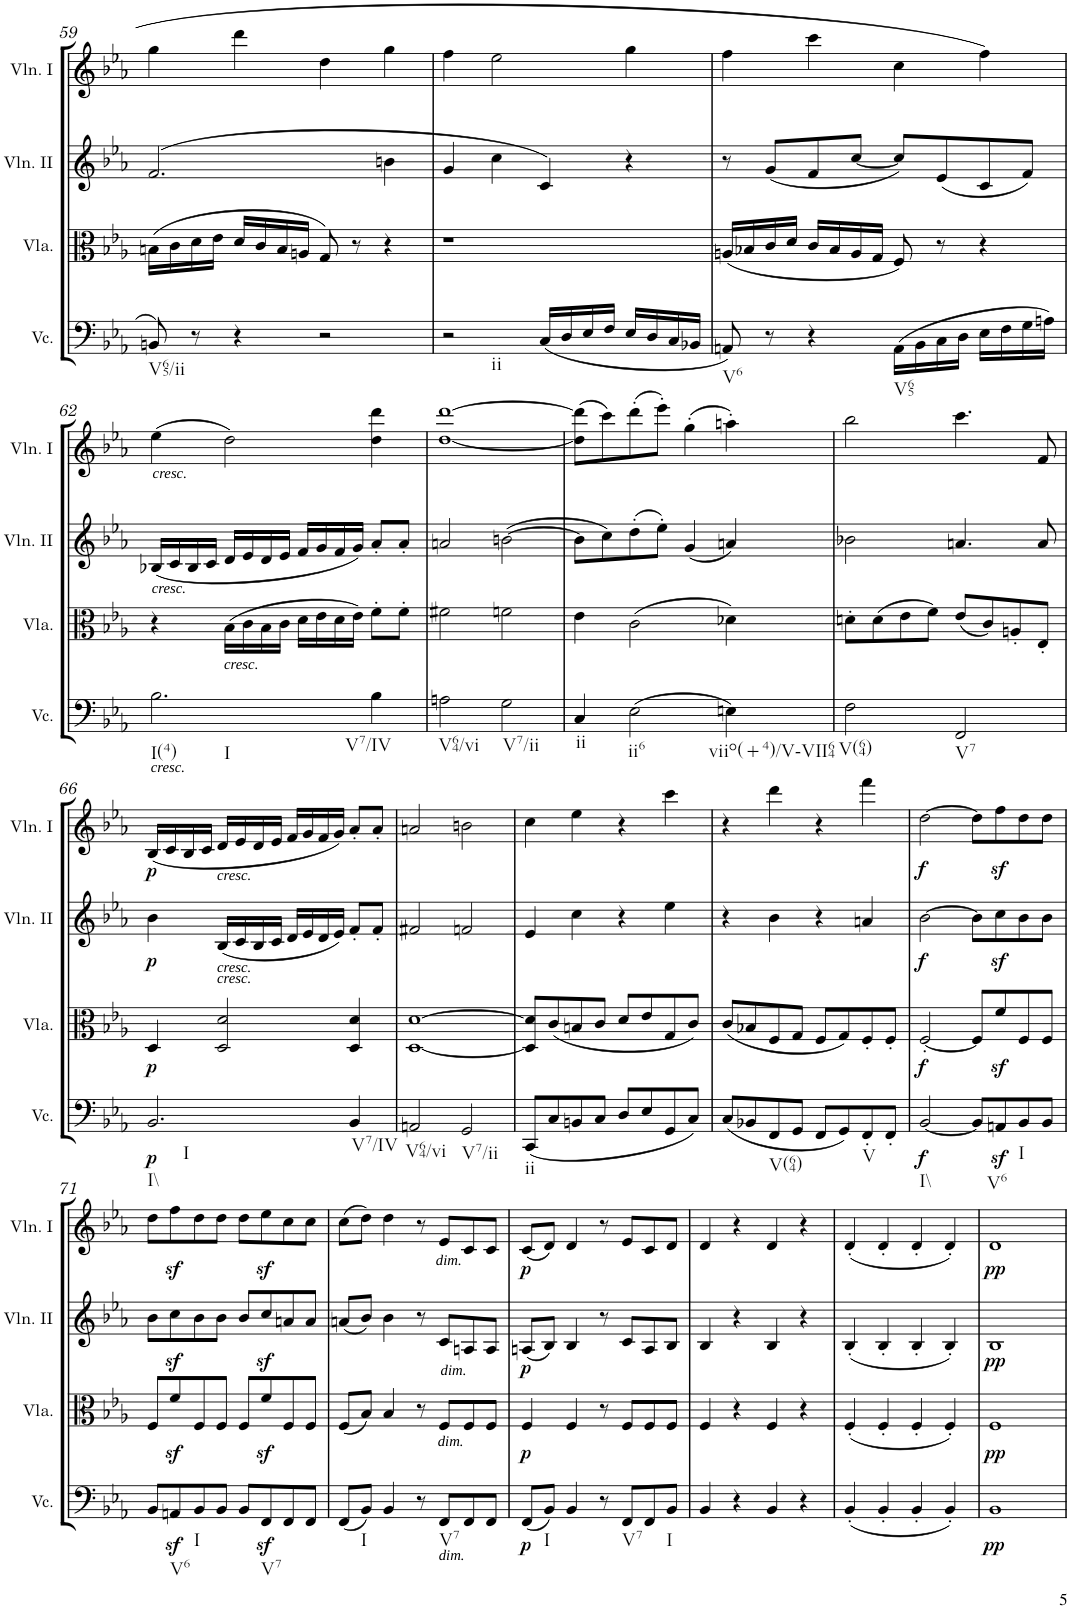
**kern	**dynam	**kern	**dynam	**kern	**dynam	**kern	**dynam
*part4	*part4	*part3	*part3	*part2	*part2	*part1	*part1
*staff4	*staff4	*staff3	*staff3	*staff2	*staff2	*staff1	*staff1
*I"Violoncello	*	*I"Viola	*	*I"Violin II	*	*I"Violin I	*
*I'Vc.	*	*I'Vla.	*	*I'Vln. II	*	*I'Vln. I	*
!!LO:PB:g=z
*clefF4	*	*clefC3	*	*clefG2	*	*clefG2	*
*k[b-e-a-]	*	*k[b-e-a-]	*	*k[b-e-a-]	*	*k[b-e-a-]	*
*E-:	*	*E-:	*	*E-:	*	*E-:	*
*M4/4	*	*M4/4	*	*M4/4	*	*M4/4	*
*met(c)	*	*met(c)	*	*met(c)	*	*met(c)	*
=59	=59	=59	=59	=59	=59	=59	=59
!LO:TX:b:t=V65/ii	!	!	!	!	!	!	!
8BBn/	.	(16Bn\LL	.	(2.f/	.	4gg\	.
.	.	16c\	.	.	.	.	.
8r	.	16d\	.	.	.	.	.
.	.	16e-\JJ	.	.	.	.	.
4r	.	16d/LL	.	.	.	4ddd\	.
.	.	16c/	.	.	.	.	.
.	.	16B/	.	.	.	.	.
.	.	16An/JJ	.	.	.	.	.
2r	.	8G/)	.	.	.	4dd\	.
.	.	8r	.	.	.	.	.
.	.	4r	.	4bn\	.	4gg\	.
=60	=60	=60	=60	=60	=60	=60	=60
!LO:TX:b:t=ii	!	!	!	!	!	!	!
2r	.	1r	.	4g/	.	4ff\	.
.	.	.	.	4cc\	.	2ee-\	.
(16C/LL	.	.	.	4c/)	.	.	.
16D/	.	.	.	.	.	.	.
16E-/	.	.	.	.	.	.	.
16F/JJ	.	.	.	.	.	.	.
16E-/LL	.	.	.	4r	.	4gg\	.
16D/	.	.	.	.	.	.	.
16C/	.	.	.	.	.	.	.
16BB-X/JJ	.	.	.	.	.	.	.
=61	=61	=61	=61	=61	=61	=61	=61
!LO:TX:b:t=V6	!	!	!	!	!	!	!
8AAn/)	.	(16An/LL	.	8r	.	4ff\	.
.	.	16B-X/	.	.	.	.	.
8r	.	16c/	.	(8g/L	.	.	.
.	.	16d/JJ	.	.	.	.	.
4r	.	16c/LL	.	8f/	.	4ccc\	.
.	.	16B-/	.	.	.	.	.
.	.	16A/	.	[8cc/J	.	.	.
.	.	16G/JJ	.	.	.	.	.
!LO:TX:b:t=V65	!	!	!	!	!	!	!
(16AA\LL	.	8F/)	.	8cc/L])	.	4cc\	.
16BB-\	.	.	.	.	.	.	.
16C\	.	8r	.	(8e-/	.	.	.
16D\JJ	.	.	.	.	.	.	.
16E-\LL	.	4r	.	8c/	.	4ff\	.
16F\	.	.	.	.	.	.	.
16G\	.	.	.	8f/J)	.	.	.
16An\JJ)	.	.	.	.	.	.	.
!!LO:LB:g=z
=62	=62	=62	=62	=62	=62	=62	=62
!	!	!	!	!	!	!LO:TX:b:i:t=cresc.	!
!	!	!	!	!LO:TX:b:i:t=cresc.	!	!	!
!LO:TX:b:i:t=cresc.	!	!	!	!	!	!	!
!LO:TX:b:t=I(4)	!	!	!	!	!	!	!
!LO:TX:b:t=I	!	!	!	!	!	!	!
2.B-\	.	4r	.	(16B-X/LL	.	(4ee-\	.
.	.	.	.	16c/	.	.	.
.	.	.	.	16B-/	.	.	.
.	.	.	.	16c/JJ	.	.	.
!	!	!LO:TX:b:i:t=cresc.	!	!	!	!	!
.	.	(16B-\LL	.	16d/LL	.	2dd\)	.
.	.	16c\	.	16e-/	.	.	.
.	.	16B-\	.	16d/	.	.	.
.	.	16c\JJ	.	16e-/JJ	.	.	.
.	.	16d\LL	.	16f/LL	.	.	.
.	.	16e-\	.	16g/	.	.	.
.	.	16d\	.	16f/	.	.	.
.	.	16e-\JJ)	.	16g/JJ)	.	.	.
!LO:TX:b:t=V7/IV	!	!	!	!	!	!	!
4B-\	.	8f'\L	.	8a-'/L	.	4dd\ 4ddd\	.
.	.	8f'\J	.	8a-'/J	.	.	.
=63	=63	=63	=63	=63	=63	=63	=63
!LO:TX:b:t=V64/vi	!	!	!	!	!	!	!
2An\	.	2f#X\	.	2an/	.	[1dd [1ddd	.
!LO:TX:b:t=V7/ii	!	!	!	!	!	!	!
2G\	.	2fn\	.	([2bn\	.	.	.
=64	=64	=64	=64	=64	=64	=64	=64
!LO:TX:b:t=ii	!	!	!	!	!	!	!
4C/	.	4e-\	.	8b\L]	.	(8dd\] 8ddd\]L	.
.	.	.	.	8cc\)	.	8ccc\)	.
!LO:TX:b:t=ii6	!	!	!	!	!	!	!
(2E-\	.	(2c\	.	(8dd'\	.	(8ddd'\	.
.	.	.	.	8ee-'\J)	.	8eee-'\J)	.
.	.	.	.	(4g/	.	(4gg'\	.
!LO:TX:b:t=viio(+4)/V-VII64	!	!	!	!	!	!	!
4En\)	.	4d-X\)	.	4an/)	.	4aan'\)	.
=65	=65	=65	=65	=65	=65	=65	=65
!LO:TX:b:t=V(64)	!	!	!	!	!	!	!
2F\	.	8dn'\L	.	2b-X\	.	2bb-\	.
.	.	(8d\	.	.	.	.	.
.	.	8e-\	.	.	.	.	.
.	.	8f\J)	.	.	.	.	.
!LO:TX:b:t=V7	!	!	!	!	!	!	!
2FF/	.	(8e-/L	.	4.an/	.	4.ccc\	.
.	.	8c/)	.	.	.	.	.
.	.	8An'/	.	.	.	.	.
.	.	8E-'/J	.	8a/	.	8f/	.
!!LO:LB:g=z
=66	=66	=66	=66	=66	=66	=66	=66
!LO:TX:b:t=I\\	!	!	!	!	!	!	!
!LO:TX:b:t=I	!	!	!	!	!	!	!
!	!LO:DY:b	!	!LO:DY:b	!	!LO:DY:b	!	!LO:DY:b
2.BB-/	p	4D/	p	4b-\	p	(16B-/LL	p
.	.	.	.	.	.	16c/	.
.	.	.	.	.	.	16B-/	.
.	.	.	.	.	.	16c/JJ	.
!	!	!	!	!	!	!LO:TX:b:i:t=cresc.	!
!	!	!	!	!LO:TX:b:i:t=cresc.	!	!	!
!	!	!LO:TX:a:i:t=cresc.	!	!	!	!	!
.	.	2D/ 2d/	.	(16B-/LL	.	16d/LL	.
.	.	.	.	16c/	.	16e-/	.
.	.	.	.	16B-/	.	16d/	.
.	.	.	.	16c/JJ	.	16e-/JJ	.
.	.	.	.	16d/LL	.	16f/LL	.
.	.	.	.	16e-/	.	16g/	.
.	.	.	.	16d/	.	16f/	.
.	.	.	.	16e-/JJ)	.	16g/JJ)	.
!LO:TX:b:t=V7/IV	!	!	!	!	!	!	!
4BB-/	.	4D/ 4d/	.	8f'/L	.	8a-'/L	.
.	.	.	.	8f'/J	.	8a-'/J	.
=67	=67	=67	=67	=67	=67	=67	=67
!LO:TX:b:t=V64/vi	!	!	!	!	!	!	!
2AAn/	.	[1D [1d	.	2f#X/	.	2an/	.
!LO:TX:b:t=V7/ii	!	!	!	!	!	!	!
2GG/	.	.	.	2fn/	.	2bn\	.
=68	=68	=68	=68	=68	=68	=68	=68
!LO:TX:b:t=ii	!	!	!	!	!	!	!
(8CC/L	.	8D/] 8d/]L	.	4e-/	.	4cc\	.
8C/	.	(8c/	.	.	.	.	.
8BBn/	.	8Bn/	.	4cc\	.	4ee-\	.
8C/J	.	8c/J	.	.	.	.	.
8D/L	.	8d/L	.	4r	.	4r	.
8E-/	.	8e-/	.	.	.	.	.
8GG/	.	8G/	.	4ee-\	.	4ccc\	.
8C/J)	.	8c/J)	.	.	.	.	.
=69	=69	=69	=69	=69	=69	=69	=69
(8C/L	.	(8c/L	.	4r	.	4r	.
8BB-X/	.	8B-X/	.	.	.	.	.
!LO:TX:b:t=V(64)	!	!	!	!	!	!	!
8FF/	.	8F/	.	4b-\	.	4ddd\	.
8GG/J	.	8G/J	.	.	.	.	.
8FF/L	.	8F/L	.	4r	.	4r	.
8GG/)	.	8G/)	.	.	.	.	.
!LO:TX:b:t=V	!	!	!	!	!	!	!
8FF'/	.	8F'/	.	4an/	.	4fff\	.
8FF'/J	.	8F'/J	.	.	.	.	.
=70	=70	=70	=70	=70	=70	=70	=70
!LO:TX:b:t=I\\	!	!	!	!	!	!	!
!	!LO:DY:b	!	!LO:DY:b	!	!LO:DY:b	!	!LO:DY:b
[2BB-/	f	[2F'/	f	[2b-\	f	[2dd\	f
8BB-/L]	.	8F/L]	.	8b-\L]	.	8dd\L]	.
!LO:TX:b:t=V6	!	!	!	!	!	!	!
8AAnz</	.	8fz</	.	8ccz<\	.	8ffz<\	.
!LO:TX:b:t=I	!	!	!	!	!	!	!
8BB-/	.	8F/	.	8b-\	.	8dd\	.
8BB-/J	.	8F/J	.	8b-\J	.	8dd\J	.
!!LO:LB:g=z
=71	=71	=71	=71	=71	=71	=71	=71
8BB-/L	.	8F/L	.	8b-\L	.	8dd\L	.
!LO:TX:b:t=V6	!	!	!	!	!	!	!
8AAnz</	.	8fz</	.	8ccz<\	.	8ffz<\	.
!LO:TX:b:t=I	!	!	!	!	!	!	!
8BB-/	.	8F/	.	8b-\	.	8dd\	.
8BB-/J	.	8F/J	.	8b-\J	.	8dd\J	.
8BB-/L	.	8F/L	.	8b-/L	.	8dd\L	.
!LO:TX:b:t=V7	!	!	!	!	!	!	!
8FFz</	.	8fz</	.	8ccz</	.	8ee-z<\	.
8FF/	.	8F/	.	8an/	.	8cc\	.
8FF/J	.	8F/J	.	8a/J	.	8cc\J	.
=72	=72	=72	=72	=72	=72	=72	=72
(8FF/L	.	(8F/L	.	(8an/L	.	(8cc\L	.
!LO:TX:b:t=I	!	!	!	!	!	!	!
8BB-/J)	.	8B-/J)	.	8b-/J)	.	8dd\J)	.
4BB-/	.	4B-/	.	4b-\	.	4dd\	.
8r	.	8r	.	8r	.	8r	.
!	!	!	!	!	!	!LO:TX:b:i:t=dim.	!
!	!	!	!	!LO:TX:b:i:t=dim.	!	!	!
!	!	!LO:TX:b:i:t=dim.	!	!	!	!	!
!LO:TX:b:i:t=dim.	!	!	!	!	!	!	!
!LO:TX:b:t=V7	!	!	!	!	!	!	!
8FF/L	.	8F/L	.	8c/L	.	8e-/L	.
8FF/	.	8F/	.	8An/	.	8c/	.
8FF/J	.	8F/J	.	8A/J	.	8c/J	.
=73	=73	=73	=73	=73	=73	=73	=73
!	!LO:DY:b	!	!LO:DY:b	!	!LO:DY:b	!	!LO:DY:b
(8FF/L	p	4F/	p	(8An/L	p	(8c/L	p
!LO:TX:b:t=I	!	!	!	!	!	!	!
8BB-/J)	.	.	.	8B-/J)	.	8d/J)	.
4BB-/	.	4F/	.	4B-/	.	4d/	.
8r	.	8r	.	8r	.	8r	.
!LO:TX:b:t=V7	!	!	!	!	!	!	!
8FF/L	.	8F/L	.	8c/L	.	8e-/L	.
8FF/	.	8F/	.	8A/	.	8c/	.
!LO:TX:b:t=I	!	!	!	!	!	!	!
8BB-/J	.	8F/J	.	8B-/J	.	8d/J	.
=74	=74	=74	=74	=74	=74	=74	=74
4BB-/	.	4F/	.	4B-/	.	4d/	.
4r	.	4r	.	4r	.	4r	.
4BB-/	.	4F/	.	4B-/	.	4d/	.
4r	.	4r	.	4r	.	4r	.
=75	=75	=75	=75	=75	=75	=75	=75
(4BB-'/	.	(4F'/	.	(4B-'/	.	(4d'/	.
4BB-'/	.	4F'/	.	4B-'/	.	4d'/	.
4BB-'/	.	4F'/	.	4B-'/	.	4d'/	.
4BB-'/)	.	4F'/)	.	4B-'/)	.	4d'/)	.
=76	=76	=76	=76	=76	=76	=76	=76
!	!LO:DY:b	!	!LO:DY:b	!	!LO:DY:b	!	!LO:DY:b
1BB-	pp	1F	pp	1B-	pp	1d	pp
=	=	=	=	=	=	=	=
*-	*-	*-	*-	*-	*-	*-	*-
